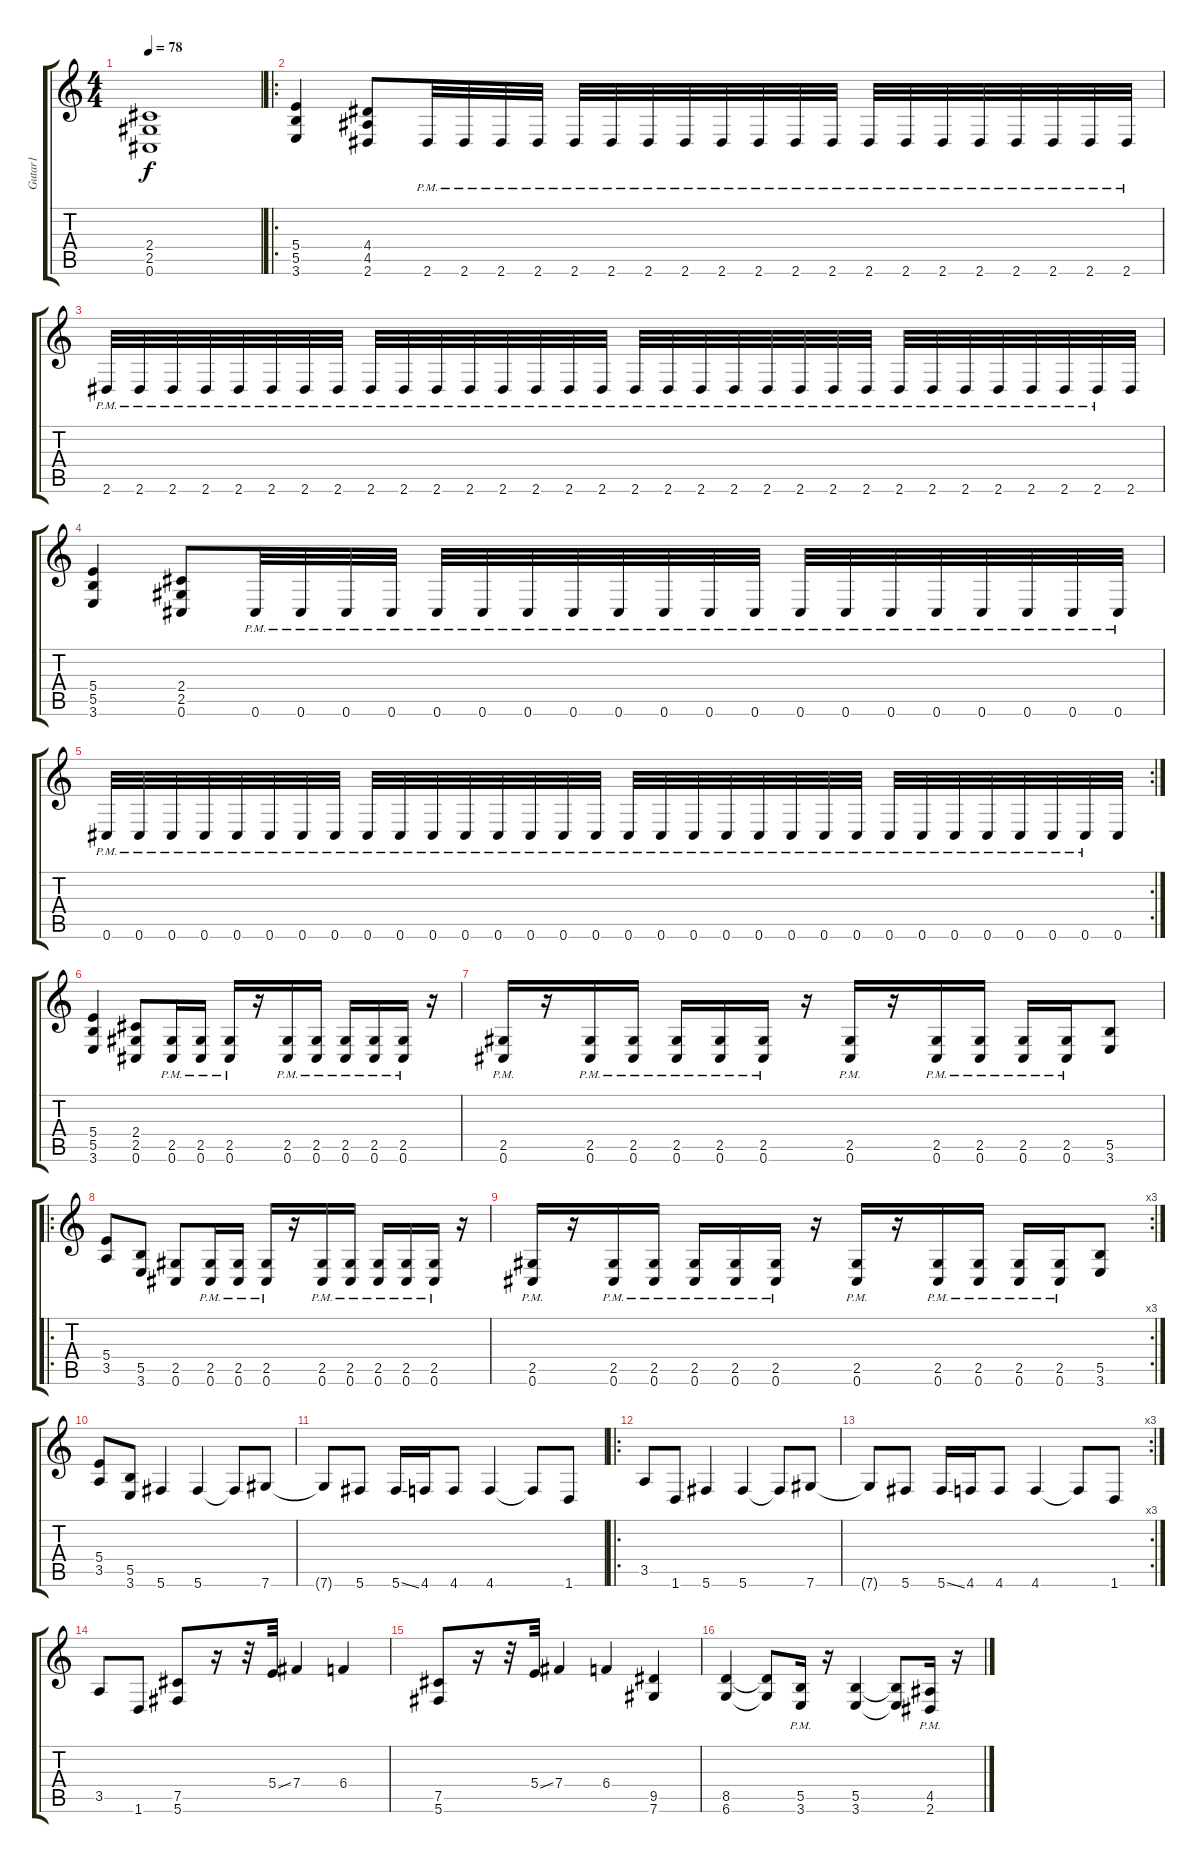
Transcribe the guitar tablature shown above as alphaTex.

\track ("Gutar1" "Gutar1") {instrument distortionguitar}
\staff {score tabs}
\tuning (Db4 Ab3 E3 B2 Gb2 Db2) {hide}
\ts (4 4)
\tempo 78
\clef g2
\ks c
(2.4{t} 2.5{t} 0.6{t}).1{dy f} |
\ro
(5.4 5.5 3.6).4 (4.4 4.5 2.6).8 2.6{pm}.32 2.6{pm}.32 2.6{pm}.32 2.6{pm}.32 2.6{pm}.32 2.6{pm}.32 2.6{pm}.32 2.6{pm}.32 2.6{pm}.32 2.6{pm}.32 2.6{pm}.32 2.6{pm}.32 2.6{pm}.32 2.6{pm}.32 2.6{pm}.32 2.6{pm}.32 2.6{pm}.32 2.6{pm}.32 2.6{pm}.32 2.6{pm}.32 |
2.6{pm}.32 2.6{pm}.32 2.6{pm}.32 2.6{pm}.32 2.6{pm}.32 2.6{pm}.32 2.6{pm}.32 2.6{pm}.32 2.6{pm}.32 2.6{pm}.32 2.6{pm}.32 2.6{pm}.32 2.6{pm}.32 2.6{pm}.32 2.6{pm}.32 2.6{pm}.32 2.6{pm}.32 2.6{pm}.32 2.6{pm}.32 2.6{pm}.32 2.6{pm}.32 2.6{pm}.32 2.6{pm}.32 2.6{pm}.32 2.6{pm}.32 2.6{pm}.32 2.6{pm}.32 2.6{pm}.32 2.6{pm}.32 2.6{pm}.32 2.6{pm}.32 2.6.32 |
(5.4 5.5 3.6).4 (2.4 2.5 0.6).8 0.6{pm}.32 0.6{pm}.32 0.6{pm}.32 0.6{pm}.32 0.6{pm}.32 0.6{pm}.32 0.6{pm}.32 0.6{pm}.32 0.6{pm}.32 0.6{pm}.32 0.6{pm}.32 0.6{pm}.32 0.6{pm}.32 0.6{pm}.32 0.6{pm}.32 0.6{pm}.32 0.6{pm}.32 0.6{pm}.32 0.6{pm}.32 0.6{pm}.32 |
\rc 2
0.6{pm}.32 0.6{pm}.32 0.6{pm}.32 0.6{pm}.32 0.6{pm}.32 0.6{pm}.32 0.6{pm}.32 0.6{pm}.32 0.6{pm}.32 0.6{pm}.32 0.6{pm}.32 0.6{pm}.32 0.6{pm}.32 0.6{pm}.32 0.6{pm}.32 0.6{pm}.32 0.6{pm}.32 0.6{pm}.32 0.6{pm}.32 0.6{pm}.32 0.6{pm}.32 0.6{pm}.32 0.6{pm}.32 0.6{pm}.32 0.6{pm}.32 0.6{pm}.32 0.6{pm}.32 0.6{pm}.32 0.6{pm}.32 0.6{pm}.32 0.6{pm}.32 0.6.32 |
(5.4 5.5 3.6).4 (2.4 2.5 0.6).8 (2.5{pm} 0.6{pm}).16 (2.5{pm} 0.6{pm}).16 (2.5{pm} 0.6{pm}).16 r.16 (2.5{pm} 0.6{pm}).16 (2.5{pm} 0.6{pm}).16 (2.5{pm} 0.6{pm}).16 (2.5{pm} 0.6{pm}).16 (2.5{pm} 0.6).16 r.16 |
(2.5{pm} 0.6{pm}).16 r.16 (2.5{pm} 0.6{pm}).16 (2.5{pm} 0.6{pm}).16 (2.5{pm} 0.6{pm}).16 (2.5{pm} 0.6).16 (2.5{pm} 0.6).16 r.16 (2.5{pm} 0.6{pm}).16 r.16 (2.5{pm} 0.6{pm}).16 (2.5{pm} 0.6{pm}).16 (2.5{pm} 0.6{pm}).16 (2.5{pm} 0.6).16 (5.5 3.6).8 |
\ro
(5.4 3.5).8 (5.5 3.6).8 (2.5 0.6).8 (2.5{pm} 0.6{pm}).16 (2.5{pm} 0.6{pm}).16 (2.5{pm} 0.6{pm}).16 r.16 (2.5{pm} 0.6{pm}).16 (2.5{pm} 0.6{pm}).16 (2.5{pm} 0.6{pm}).16 (2.5{pm} 0.6{pm}).16 (2.5{pm} 0.6).16 r.16 |
\rc 3
(2.5{pm} 0.6{pm}).16 r.16 (2.5{pm} 0.6{pm}).16 (2.5{pm} 0.6{pm}).16 (2.5{pm} 0.6{pm}).16 (2.5{pm} 0.6).16 (2.5{pm} 0.6).16 r.16 (2.5{pm} 0.6{pm}).16 r.16 (2.5{pm} 0.6{pm}).16 (2.5{pm} 0.6{pm}).16 (2.5{pm} 0.6{pm}).16 (2.5{pm} 0.6).16 (5.5 3.6).8 |
(5.4 3.5).8 (5.5 3.6).8 5.6.4 5.6.4 5.6{t}.8 7.6.8 |
7.6{t}.8 5.6.8 5.6{ss}.16 4.6.16 4.6.8 4.6.4 4.6{t}.8 1.6.8 |
\ro
3.5.8 1.6.8 5.6.4 5.6.4 5.6{t}.8 7.6.8 |
\rc 3
7.6{t}.8 5.6.8 5.6{ss}.16 4.6.16 4.6.8 4.6.4 4.6{t}.8 1.6.8 |
3.5.8 1.6.8 (7.5 5.6).8 r.16 r.32 5.4{ss}.32 7.4.4 6.4.4 |
(7.5 5.6).8 r.16 r.32 5.4{ss}.32 7.4.4 6.4.4 (9.5 7.6).4 |
(8.5 6.6).4 (8.5{t} 6.6{t}).8 (5.5 3.6{pm}).16 r.16 (5.5 3.6).4 (5.5{t} 3.6{t}).8 (4.5{pm} 2.6).16 r.16
